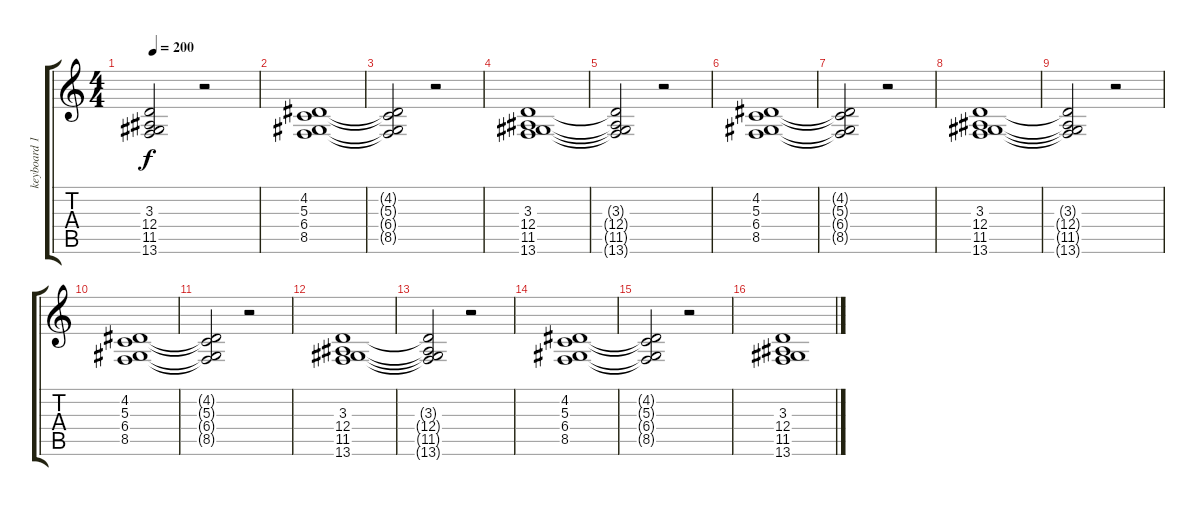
\track ("keyboard 1" "keyboard 1") {instrument acousticgrandpiano}
\staff {score tabs}
\tuning (E4 B3 G3 D3 A2 E2) {hide}
\ts (4 4)
\tempo 200
\clef g2
\ks c
(3.3{t} 12.4{t} 11.5{t} 13.6{t}).2{dy f} r.2 |
(4.2 5.3 6.4 8.5).1 |
(4.2{t} 5.3{t} 6.4{t} 8.5{t}).2 r.2 |
(3.3 12.4 11.5 13.6).1 |
(3.3{t} 12.4{t} 11.5{t} 13.6{t}).2 r.2 |
(4.2 5.3 6.4 8.5).1 |
(4.2{t} 5.3{t} 6.4{t} 8.5{t}).2 r.2 |
(3.3 12.4 11.5 13.6).1 |
(3.3{t} 12.4{t} 11.5{t} 13.6{t}).2 r.2 |
(4.2 5.3 6.4 8.5).1 |
(4.2{t} 5.3{t} 6.4{t} 8.5{t}).2 r.2 |
(3.3 12.4 11.5 13.6).1 |
(3.3{t} 12.4{t} 11.5{t} 13.6{t}).2 r.2 |
(4.2 5.3 6.4 8.5).1 |
(4.2{t} 5.3{t} 6.4{t} 8.5{t}).2 r.2 |
(3.3 12.4 11.5 13.6).1
